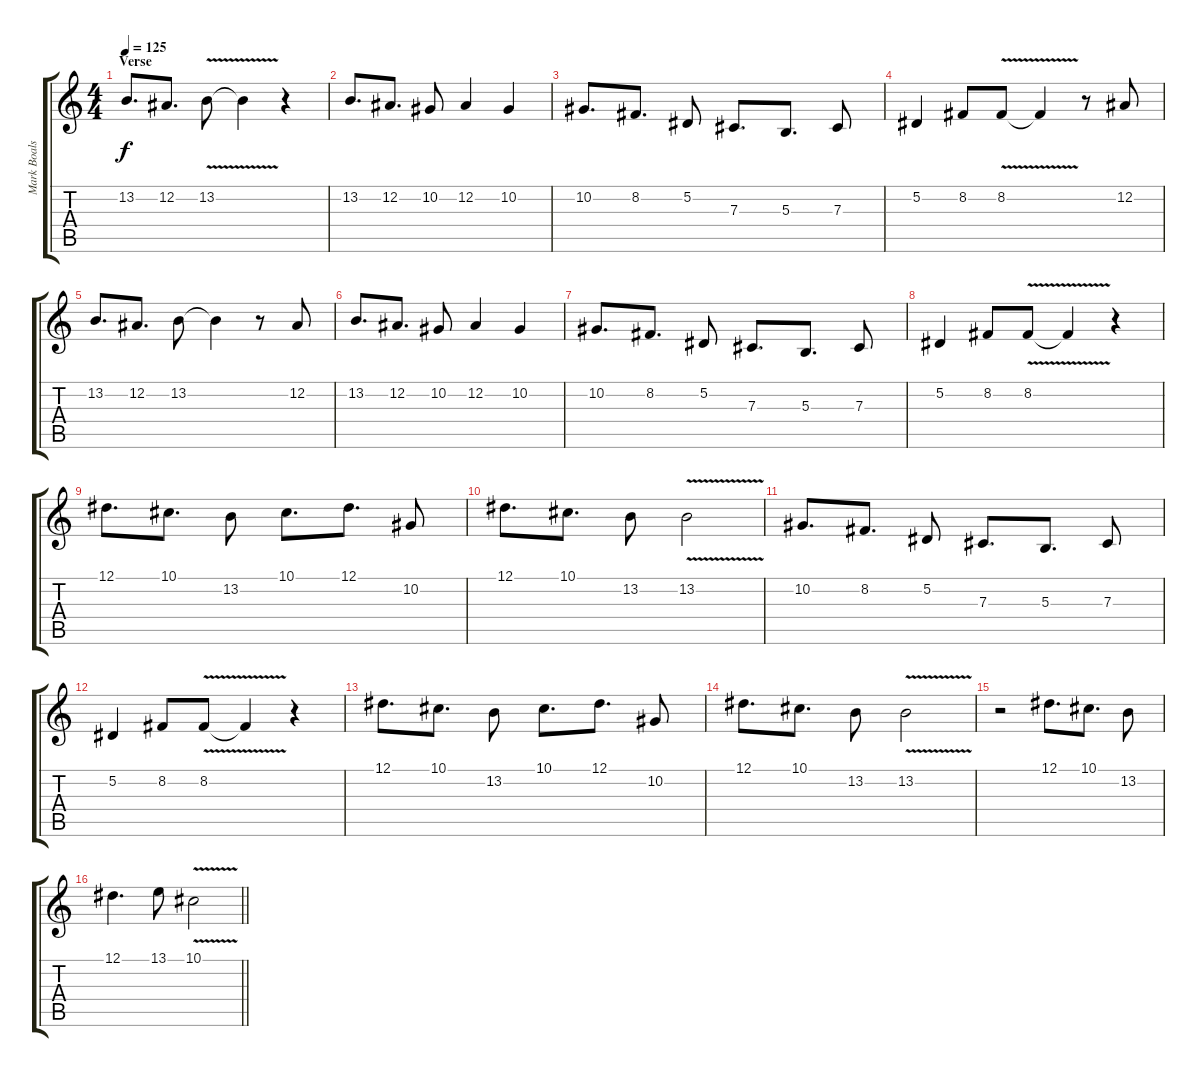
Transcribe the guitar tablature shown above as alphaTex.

\track ("Mark Boals" "Mark Boals") {instrument lead2sawtooth}
\staff {score tabs}
\tuning (Eb4 Bb3 Gb3 Db3 Ab2 Eb2) {hide}
\ts (4 4)
\section ("" "Verse")
\tempo 125
\clef g2
\ks c
13.2.8{d dy f} 12.2.8{d} 13.2{v}.8 13.2{t}.4 r.4 |
13.2.8{d} 12.2.8{d} 10.2.8 12.2.4 10.2.4 |
10.2.8{d} 8.2.8{d} 5.2.8 7.3.8{d} 5.3.8{d} 7.3.8 |
5.2.4 8.2.8 8.2{v}.8 8.2{t}.4 r.8 12.2.8 |
13.2.8{d} 12.2.8{d} 13.2.8 13.2{t}.4 r.8 12.2.8 |
13.2.8{d} 12.2.8{d} 10.2.8 12.2.4 10.2.4 |
10.2.8{d} 8.2.8{d} 5.2.8 7.3.8{d} 5.3.8{d} 7.3.8 |
5.2.4 8.2.8 8.2{v}.8 8.2{t}.4 r.4 |
12.1.8{d} 10.1.8{d} 13.2.8 10.1.8{d} 12.1.8{d} 10.2.8 |
12.1.8{d} 10.1.8{d} 13.2.8 13.2{v}.2 |
10.2.8{d} 8.2.8{d} 5.2.8 7.3.8{d} 5.3.8{d} 7.3.8 |
5.2.4 8.2.8 8.2{v}.8 8.2{t}.4 r.4 |
12.1.8{d} 10.1.8{d} 13.2.8 10.1.8{d} 12.1.8{d} 10.2.8 |
12.1.8{d} 10.1.8{d} 13.2.8 13.2{v}.2 |
r.2 12.1.8{d} 10.1.8{d} 13.2.8 |
\barLineRight lightlight
12.1.4{d} 13.1.8 10.1{v}.2
